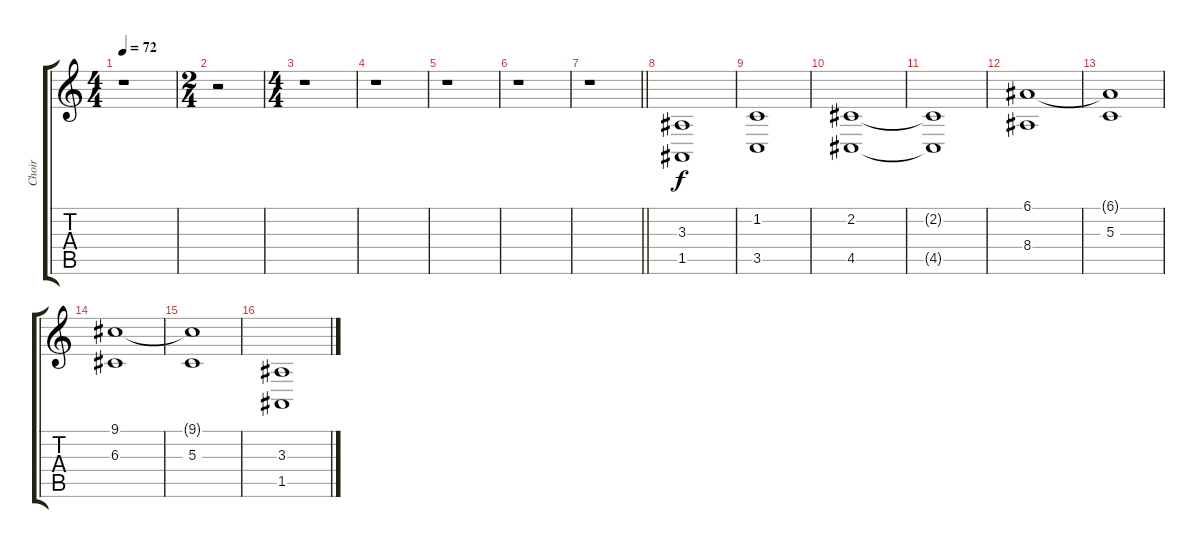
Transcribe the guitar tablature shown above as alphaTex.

\track ("Choir" "Choir") {instrument choiraahs}
\staff {score tabs}
\tuning (E4 B3 G3 D3 A2 E2) {hide}
\ts (4 4)
\tempo 72
\clef g2
\ks c
r.1{dy f} |
\ts (2 4)
r.2 |
\ts (4 4)
r.1 |
r.1 |
r.1 |
r.1 |
\barLineRight lightlight
r.1 |
(3.3 1.5).1 |
(1.2 3.5).1 |
(2.2 4.5).1 |
(2.2{t} 4.5{t}).1 |
(6.1 8.4).1 |
(6.1{t} 5.3).1 |
(9.1 6.3).1 |
(9.1{t} 5.3).1 |
(3.3 1.5).1
